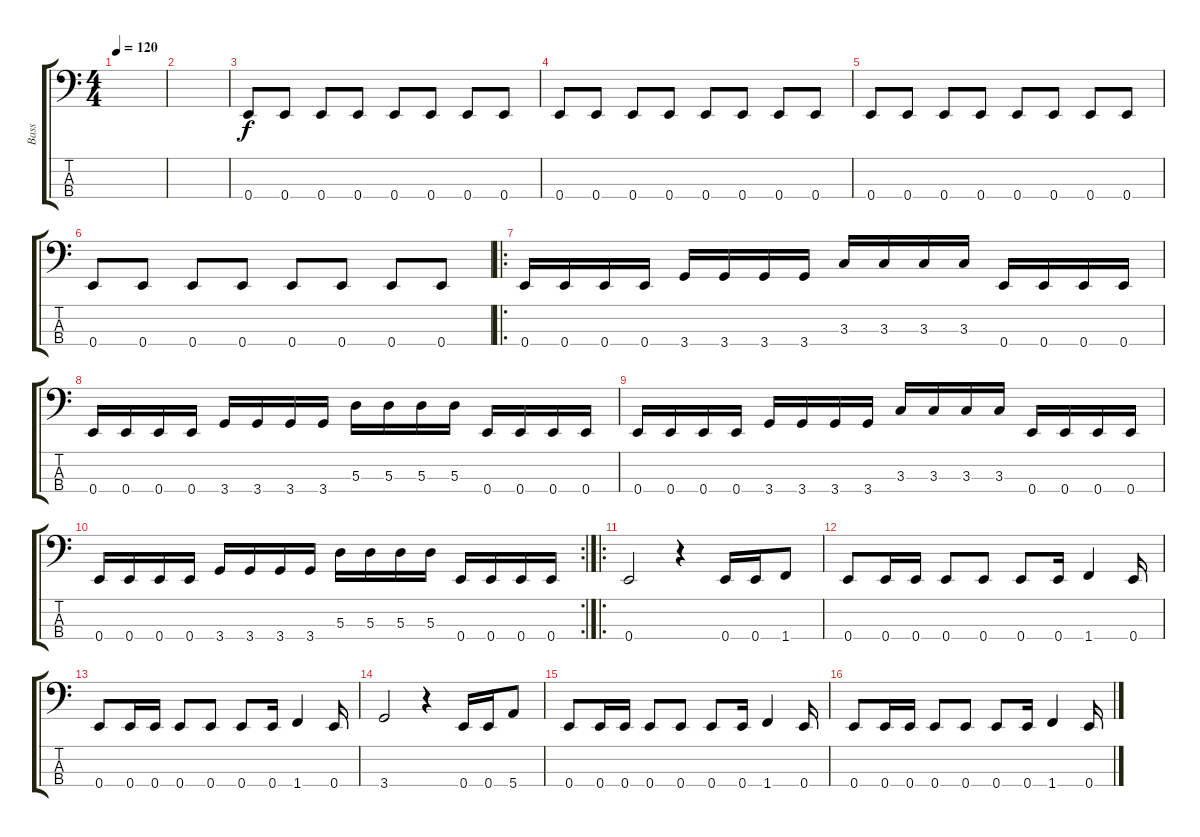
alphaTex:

\track ("Bass" "Bass") {instrument electricbassfinger}
\staff {score tabs}
\tuning (G2 D2 A1 E1) {hide}
\ts (4 4)
\tempo 120
\clef f4
\ks c
|
|
0.4.8 0.4.8 0.4.8 0.4.8 0.4.8 0.4.8 0.4.8 0.4.8 |
0.4.8 0.4.8 0.4.8 0.4.8 0.4.8 0.4.8 0.4.8 0.4.8 |
0.4.8 0.4.8 0.4.8 0.4.8 0.4.8 0.4.8 0.4.8 0.4.8 |
0.4.8 0.4.8 0.4.8 0.4.8 0.4.8 0.4.8 0.4.8 0.4.8 |
\ro
0.4.16 0.4.16 0.4.16 0.4.16 3.4.16 3.4.16 3.4.16 3.4.16 3.3.16 3.3.16 3.3.16 3.3.16 0.4.16 0.4.16 0.4.16 0.4.16 |
0.4.16 0.4.16 0.4.16 0.4.16 3.4.16 3.4.16 3.4.16 3.4.16 5.3.16 5.3.16 5.3.16 5.3.16 0.4.16 0.4.16 0.4.16 0.4.16 |
0.4.16 0.4.16 0.4.16 0.4.16 3.4.16 3.4.16 3.4.16 3.4.16 3.3.16 3.3.16 3.3.16 3.3.16 0.4.16 0.4.16 0.4.16 0.4.16 |
\rc 2
0.4.16 0.4.16 0.4.16 0.4.16 3.4.16 3.4.16 3.4.16 3.4.16 5.3.16 5.3.16 5.3.16 5.3.16 0.4.16 0.4.16 0.4.16 0.4.16 |
\ro
0.4.2{instrument electricbasspick} r.4 0.4.16 0.4.16 1.4.8 |
0.4.8 0.4.16 0.4.16 0.4.8 0.4.8 0.4.8 0.4.16 1.4.4 0.4.16 |
0.4.8 0.4.16 0.4.16 0.4.8 0.4.8 0.4.8 0.4.16 1.4.4 0.4.16 |
3.4.2 r.4 0.4.16 0.4.16 5.4.8 |
0.4.8 0.4.16 0.4.16 0.4.8 0.4.8 0.4.8 0.4.16 1.4.4 0.4.16 |
0.4.8 0.4.16 0.4.16 0.4.8 0.4.8 0.4.8 0.4.16 1.4.4 0.4.16
